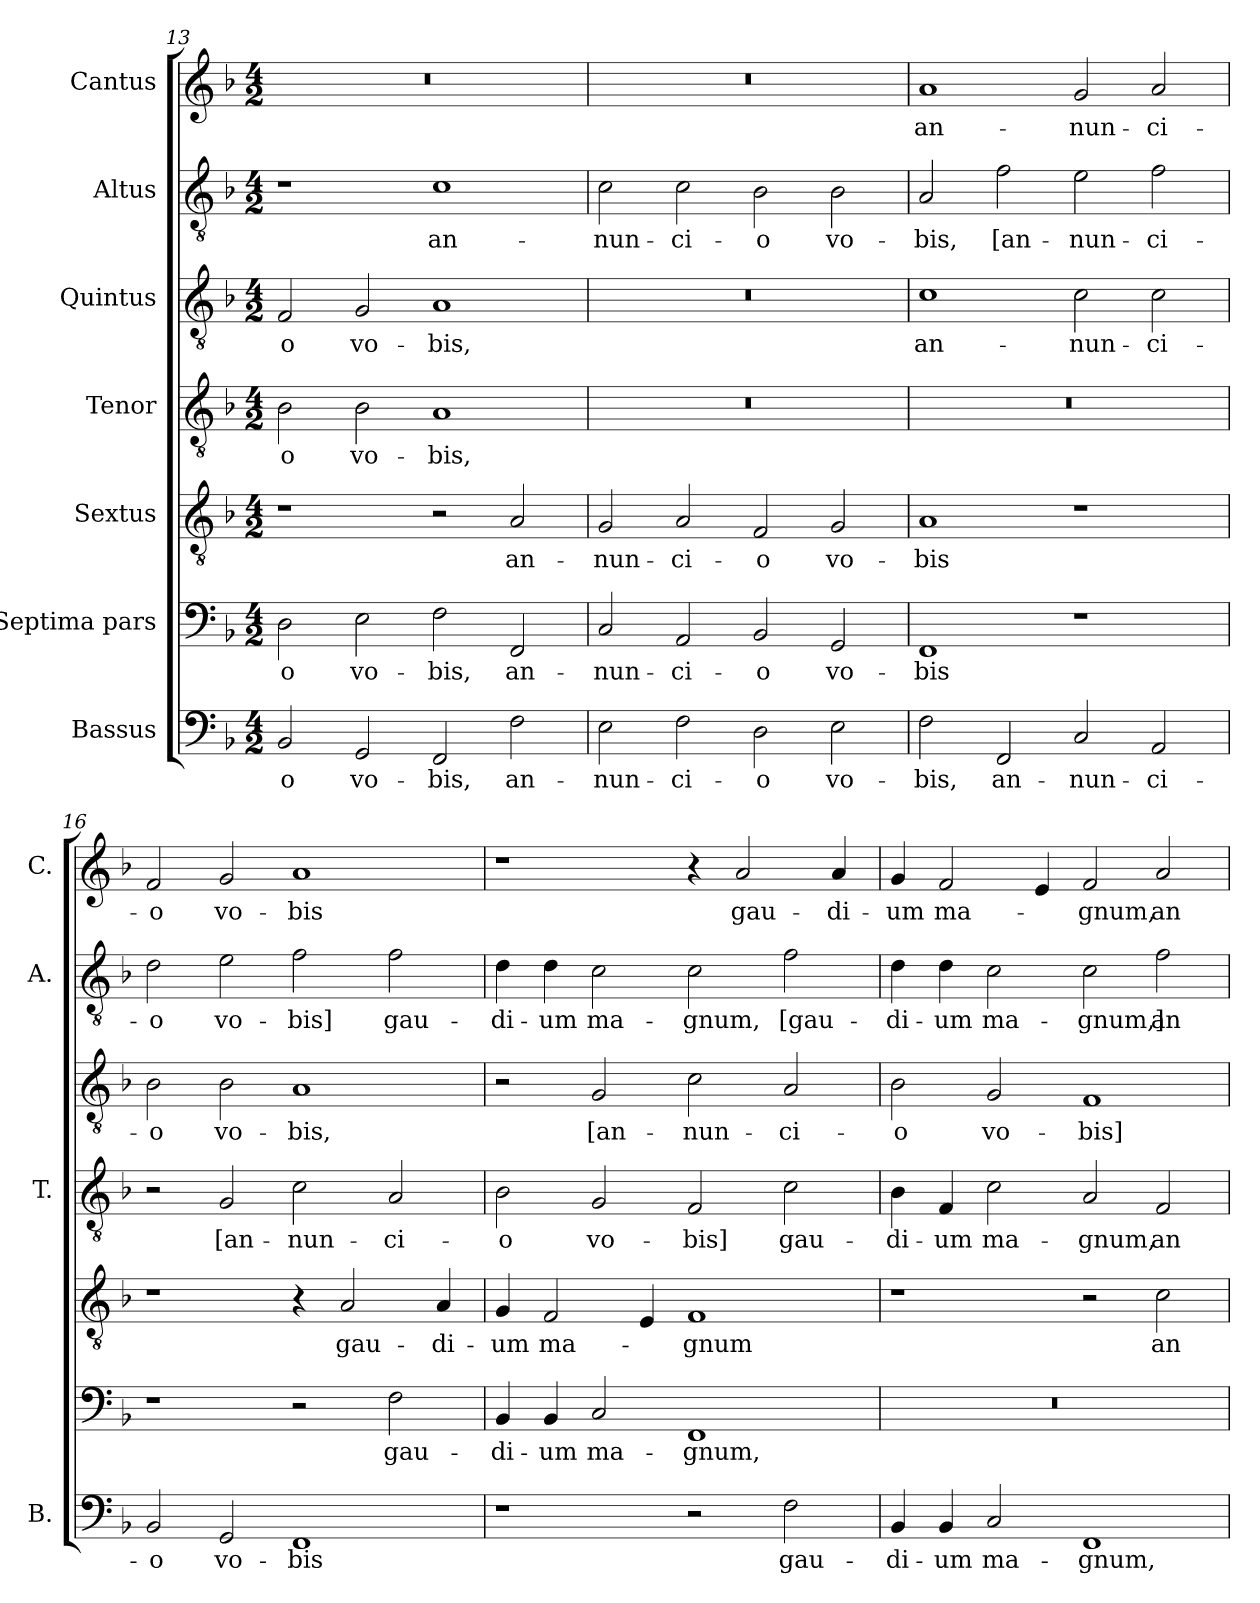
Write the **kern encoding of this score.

**kern	**text	**kern	**text	**kern	**text	**kern	**text	**kern	**text	**kern	**text	**kern	**text
*part7	*part7	*part6	*part6	*part5	*part5	*part4	*part4	*part3	*part3	*part2	*part2	*part1	*part1
*staff7	*staff7	*staff6	*staff6	*staff5	*staff5	*staff4	*staff4	*staff3	*staff3	*staff2	*staff2	*staff1	*staff1
*I"Bassus	*	*I"Septima pars	*	*I"Sextus	*	*I"Tenor	*	*I"Quintus	*	*I"Altus	*	*I"Cantus	*
*I'B.	*	*	*	*	*	*I'T.	*	*	*	*I'A.	*	*I'C.	*
*clefF4	*	*clefF4	*	*clefGv2	*	*clefGv2	*	*clefGv2	*	*clefGv2	*	*clefG2	*
*	*	*	*	*ITrd7c12	*	*ITrd7c12	*	*ITrd7c12	*	*ITrd7c12	*	*	*
*k[b-]	*	*k[b-]	*	*k[b-]	*	*k[b-]	*	*k[b-]	*	*k[b-]	*	*k[b-]	*
*F:	*	*F:	*	*F:	*	*F:	*	*F:	*	*F:	*	*F:	*
*M4/2	*	*M4/2	*	*M4/2	*	*M4/2	*	*M4/2	*	*M4/2	*	*M4/2	*
=13	=13	=13	=13	=13	=13	=13	=13	=13	=13	=13	=13	=13	=13
!	!LO:LY:b	!	!LO:LY:b	!	!	!	!LO:LY:b	!	!LO:LY:b	!	!	!LO:N:vis=1	!
2BB-/	-o	2D\	-o	1r	.	2BB-\	-o	2FF/	-o	1r	.	0r	.
!	!LO:LY:b	!	!LO:LY:b	!	!	!	!LO:LY:b	!	!LO:LY:b	!	!	!	!
2GG/	vo-	2E\	vo-	.	.	2BB-\	vo-	2GG/	vo-	.	.	.	.
!	!LO:LY:b	!	!LO:LY:b	!	!	!	!LO:LY:b	!	!LO:LY:b	!	!LO:LY:b	!	!
2FF/	-bis,	2F\	-bis,	2r	.	1AA	-bis,	1AA	-bis,	1C	an-	.	.
!	!LO:LY:b	!	!LO:LY:b	!	!LO:LY:b	!	!	!	!	!	!	!	!
2F\	an-	2FF/	an-	2AA/	an-	.	.	.	.	.	.	.	.
=14	=14	=14	=14	=14	=14	=14	=14	=14	=14	=14	=14	=14	=14
!	!LO:LY:b	!	!LO:LY:b	!	!LO:LY:b	!LO:N:vis=1	!	!LO:N:vis=1	!	!	!LO:LY:b	!LO:N:vis=1	!
2E\	-nun-	2C/	-nun-	2GG/	-nun-	0r	.	0r	.	2C\	-nun-	0r	.
!	!LO:LY:b	!	!LO:LY:b	!	!LO:LY:b	!	!	!	!	!	!LO:LY:b	!	!
2F\	-ci-	2AA/	-ci-	2AA/	-ci-	.	.	.	.	2C\	-ci-	.	.
!	!LO:LY:b	!	!LO:LY:b	!	!LO:LY:b	!	!	!	!	!	!LO:LY:b	!	!
2D\	-o	2BB-/	-o	2FF/	-o	.	.	.	.	2BB-\	-o	.	.
!	!LO:LY:b	!	!LO:LY:b	!	!LO:LY:b	!	!	!	!	!	!LO:LY:b	!	!
2E\	vo-	2GG/	vo-	2GG/	vo-	.	.	.	.	2BB-\	vo-	.	.
=15	=15	=15	=15	=15	=15	=15	=15	=15	=15	=15	=15	=15	=15
!	!LO:LY:b	!	!LO:LY:b	!	!LO:LY:b	!LO:N:vis=1	!	!	!LO:LY:b	!	!LO:LY:b	!	!LO:LY:b
2F\	-bis,	1FF	-bis	1AA	-bis	0r	.	1C	an-	2AA/	-bis,	1a	an-
!	!LO:LY:b	!	!	!	!	!	!	!	!	!	!LO:LY:b	!	!
2FF/	an-	.	.	.	.	.	.	.	.	2F\	[an-	.	.
!	!LO:LY:b	!	!	!	!	!	!	!	!LO:LY:b	!	!LO:LY:b	!	!LO:LY:b
2C/	-nun-	1r	.	1r	.	.	.	2C\	-nun-	2E\	-nun-	2g/	-nun-
!	!LO:LY:b	!	!	!	!	!	!	!	!LO:LY:b	!	!LO:LY:b	!	!LO:LY:b
2AA/	-ci-	.	.	.	.	.	.	2C\	-ci-	2F\	-ci-	2a/	-ci-
!!LO:LB:g=z
=16	=16	=16	=16	=16	=16	=16	=16	=16	=16	=16	=16	=16	=16
!	!LO:LY:b	!	!	!	!	!	!	!	!LO:LY:b	!	!LO:LY:b	!	!LO:LY:b
2BB-/	-o	1r	.	1r	.	2r	.	2BB-\	-o	2D\	-o	2f/	-o
!	!LO:LY:b	!	!	!	!	!	!LO:LY:b	!	!LO:LY:b	!	!LO:LY:b	!	!LO:LY:b
2GG/	vo-	.	.	.	.	2GG/	[an-	2BB-\	vo-	2E\	vo-	2g/	vo-
!	!LO:LY:b	!	!	!	!	!	!LO:LY:b	!	!LO:LY:b	!	!LO:LY:b	!	!LO:LY:b
1FF	-bis	2r	.	4r	.	2C\	-nun-	1AA	-bis,	2F\	-bis]	1a	-bis
!	!	!	!	!	!LO:LY:b	!	!	!	!	!	!	!	!
.	.	.	.	2AA/	gau-	.	.	.	.	.	.	.	.
!	!	!	!LO:LY:b	!	!	!	!LO:LY:b	!	!	!	!LO:LY:b	!	!
.	.	2F\	gau-	.	.	2AA/	-ci-	.	.	2F\	gau-	.	.
!	!	!	!	!	!LO:LY:b	!	!	!	!	!	!	!	!
.	.	.	.	4AA/	-di-	.	.	.	.	.	.	.	.
=17	=17	=17	=17	=17	=17	=17	=17	=17	=17	=17	=17	=17	=17
!	!	!	!LO:LY:b	!	!LO:LY:b	!	!LO:LY:b	!	!	!	!LO:LY:b	!	!
1r	.	4BB-/	-di-	4GG/	-um	2BB-\	-o	2r	.	4D\	-di-	1r	.
!	!	!	!LO:LY:b	!	!LO:LY:b	!	!	!	!	!	!LO:LY:b	!	!
.	.	4BB-/	-um	2FF/	ma-	.	.	.	.	4D\	-um	.	.
!	!	!	!LO:LY:b	!	!	!	!LO:LY:b	!	!LO:LY:b	!	!LO:LY:b	!	!
.	.	2C/	ma-	.	.	2GG/	vo-	2GG/	[an-	2C\	ma-	.	.
.	.	.	.	4EE/	.	.	.	.	.	.	.	.	.
!	!	!	!LO:LY:b	!	!LO:LY:b	!	!LO:LY:b	!	!LO:LY:b	!	!LO:LY:b	!	!
2r	.	1FF	-gnum,	1FF	-gnum	2FF/	-bis]	2C\	-nun-	2C\	-gnum,	4r	.
!	!	!	!	!	!	!	!	!	!	!	!	!	!LO:LY:b
.	.	.	.	.	.	.	.	.	.	.	.	2a/	gau-
!	!LO:LY:b	!	!	!	!	!	!LO:LY:b	!	!LO:LY:b	!	!LO:LY:b	!	!
2F\	gau-	.	.	.	.	2C\	gau-	2AA/	-ci-	2F\	[gau-	.	.
!	!	!	!	!	!	!	!	!	!	!	!	!	!LO:LY:b
.	.	.	.	.	.	.	.	.	.	.	.	4a/	-di-
=18	=18	=18	=18	=18	=18	=18	=18	=18	=18	=18	=18	=18	=18
!	!LO:LY:b	!LO:N:vis=1	!	!	!	!	!LO:LY:b	!	!LO:LY:b	!	!LO:LY:b	!	!LO:LY:b
4BB-/	-di-	0r	.	1r	.	4BB-\	-di-	2BB-\	-o	4D\	-di-	4g/	-um
!	!LO:LY:b	!	!	!	!	!	!LO:LY:b	!	!	!	!LO:LY:b	!	!LO:LY:b
4BB-/	-um	.	.	.	.	4FF/	-um	.	.	4D\	-um	2f/	ma-
!	!LO:LY:b	!	!	!	!	!	!LO:LY:b	!	!LO:LY:b	!	!LO:LY:b	!	!
2C/	ma-	.	.	.	.	2C\	ma-	2GG/	vo-	2C\	ma-	.	.
.	.	.	.	.	.	.	.	.	.	.	.	4e/	.
!	!LO:LY:b	!	!	!	!	!	!LO:LY:b	!	!LO:LY:b	!	!LO:LY:b	!	!LO:LY:b
1FF	-gnum,	.	.	2r	.	2AA/	-gnum,	1FF	-bis]	2C\	-gnum,]	2f/	-gnum,
!	!	!	!	!	!LO:LY:b	!	!LO:LY:b	!	!	!	!LO:LY:b	!	!LO:LY:b
.	.	.	.	2C\	an-	2FF/	an-	.	.	2F\	an-	2a/	an-
=	=	=	=	=	=	=	=	=	=	=	=	=	=
*-	*-	*-	*-	*-	*-	*-	*-	*-	*-	*-	*-	*-	*-
